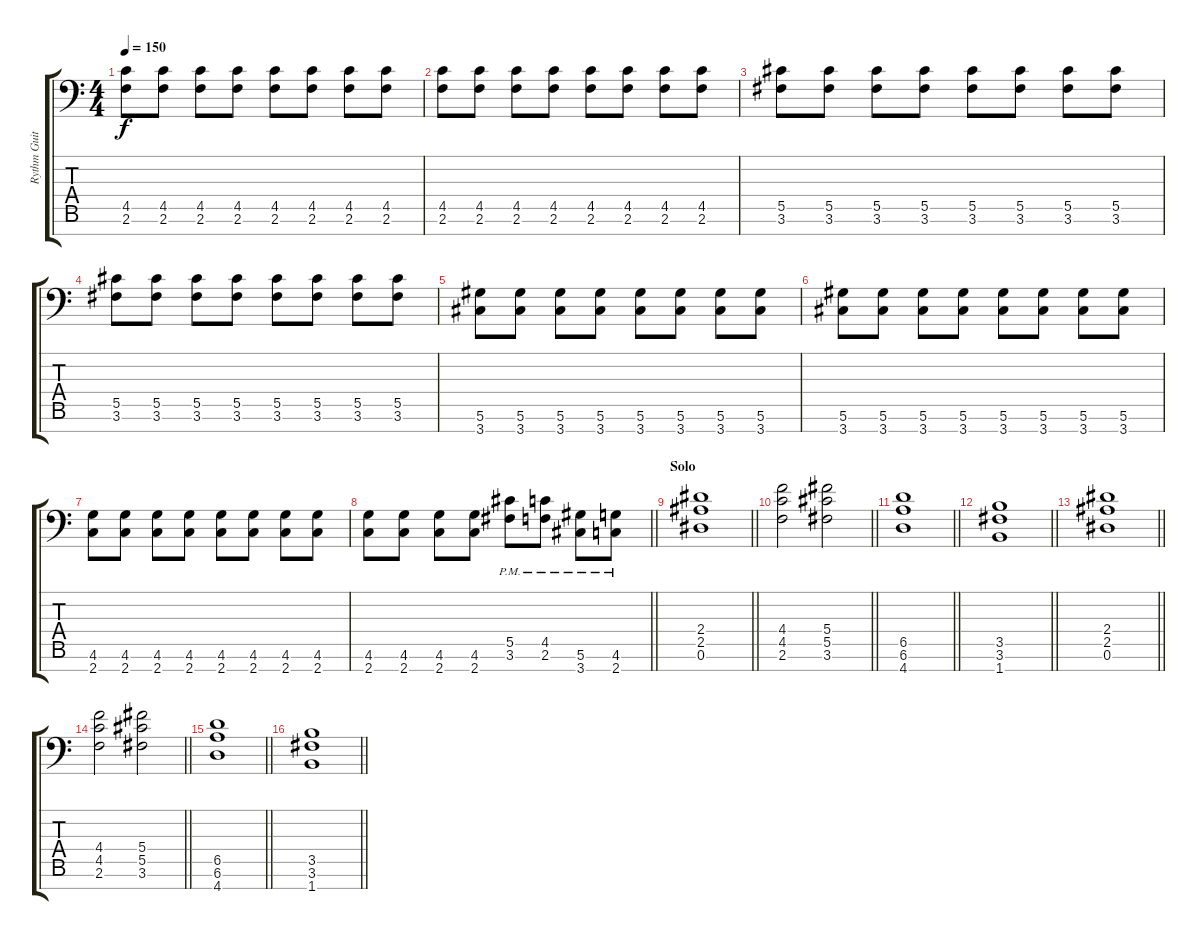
\track ("Rythm Guitar1" "Rythm Guit") {instrument distortionguitar}
\staff {score tabs}
\tuning (Eb4 Bb3 Gb3 Db3 Ab2 Eb2 Bb1) {hide}
\ts (4 4)
\tempo 150
\clef f4
\ks c
(4.5 2.6).8{dy f} (4.5 2.6).8 (4.5 2.6).8 (4.5 2.6).8 (4.5 2.6).8 (4.5 2.6).8 (4.5 2.6).8 (4.5 2.6).8 |
(4.5 2.6).8 (4.5 2.6).8 (4.5 2.6).8 (4.5 2.6).8 (4.5 2.6).8 (4.5 2.6).8 (4.5 2.6).8 (4.5 2.6).8 |
(5.5 3.6).8 (5.5 3.6).8 (5.5 3.6).8 (5.5 3.6).8 (5.5 3.6).8 (5.5 3.6).8 (5.5 3.6).8 (5.5 3.6).8 |
(5.5 3.6).8 (5.5 3.6).8 (5.5 3.6).8 (5.5 3.6).8 (5.5 3.6).8 (5.5 3.6).8 (5.5 3.6).8 (5.5 3.6).8 |
(5.6 3.7).8 (5.6 3.7).8 (5.6 3.7).8 (5.6 3.7).8 (5.6 3.7).8 (5.6 3.7).8 (5.6 3.7).8 (5.6 3.7).8 |
(5.6 3.7).8 (5.6 3.7).8 (5.6 3.7).8 (5.6 3.7).8 (5.6 3.7).8 (5.6 3.7).8 (5.6 3.7).8 (5.6 3.7).8 |
(4.6 2.7).8 (4.6 2.7).8 (4.6 2.7).8 (4.6 2.7).8 (4.6 2.7).8 (4.6 2.7).8 (4.6 2.7).8 (4.6 2.7).8 |
\barLineRight lightlight
(4.6 2.7).8 (4.6 2.7).8 (4.6 2.7).8 (4.6 2.7).8 (5.5{pm} 3.6{pm}).8 (4.5{pm} 2.6{pm}).8 (5.6{pm} 3.7{pm}).8 (4.6{pm} 2.7{pm}).8 |
\section ("" "Solo")
\barLineRight lightlight
(2.4 2.5 0.6).1 |
\barLineRight lightlight
(4.4 4.5 2.6).2 (5.4 5.5 3.6).2 |
\barLineRight lightlight
(6.5 6.6 4.7).1 |
\barLineRight lightlight
(3.5 3.6 1.7).1 |
\barLineRight lightlight
(2.4 2.5 0.6).1 |
\barLineRight lightlight
(4.4 4.5 2.6).2 (5.4 5.5 3.6).2 |
\barLineRight lightlight
(6.5 6.6 4.7).1 |
\barLineRight lightlight
(3.5 3.6 1.7).1
